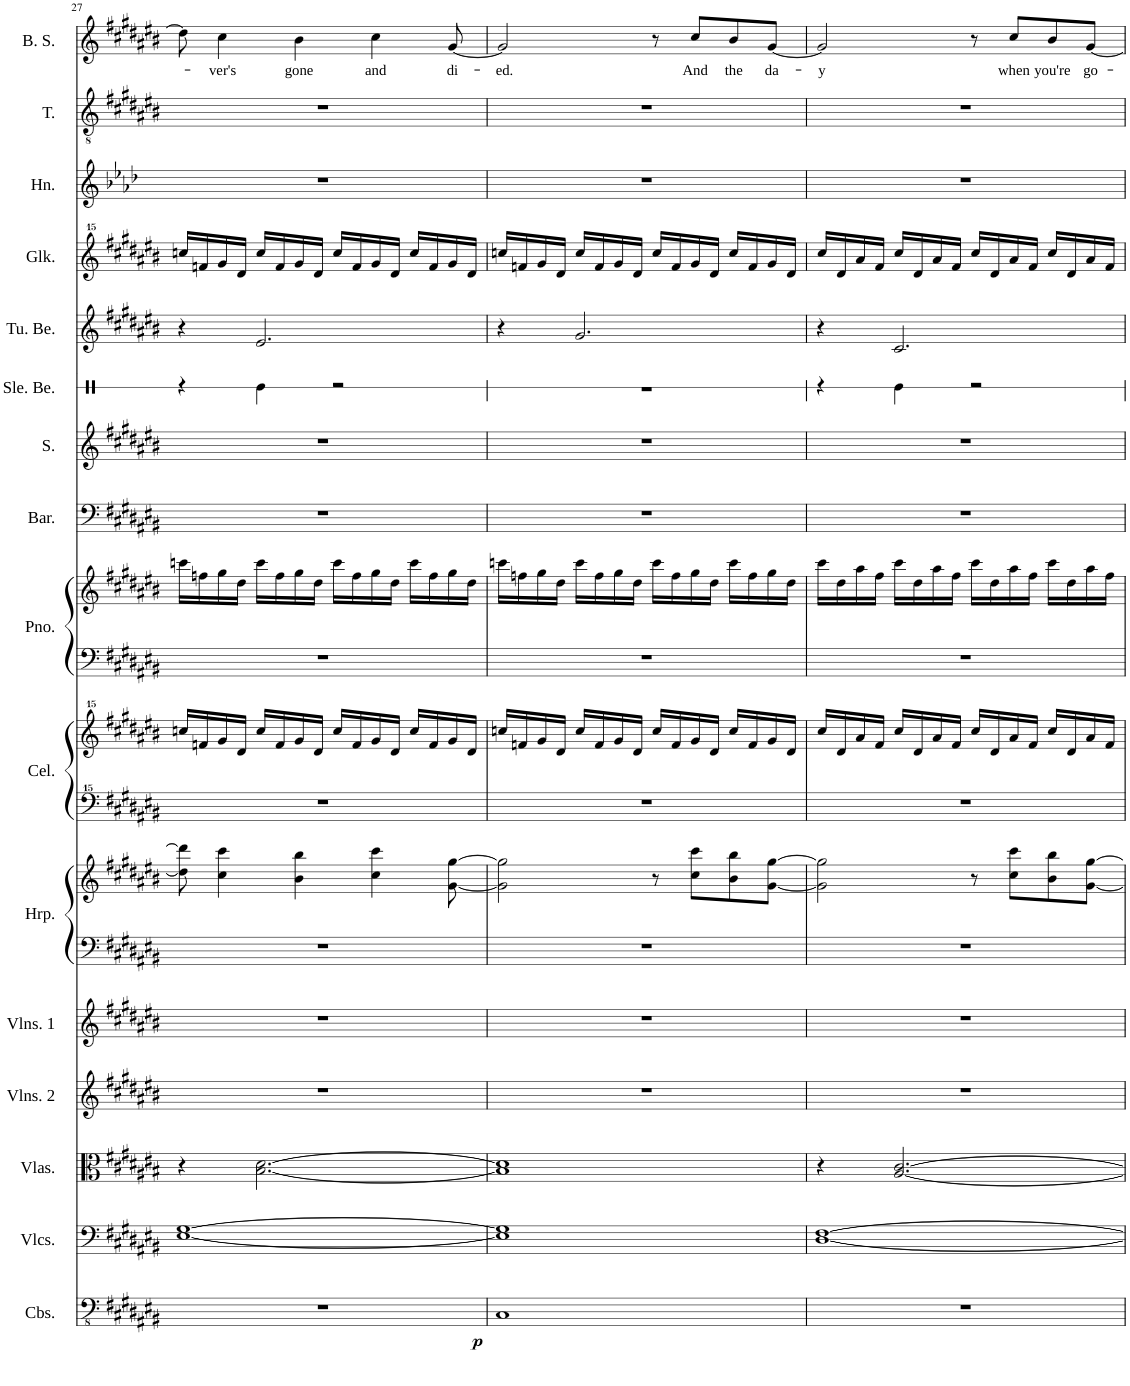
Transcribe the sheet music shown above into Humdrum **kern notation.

**kern	**dynam	**kern	**kern	**kern	**kern	**kern	**kern	**kern	**kern	**kern	**kern	**kern	**kern	**kern	**kern	**kern	**kern	**kern	**kern	**text
*part16	*part16	*part15	*part14	*part13	*part12	*part11	*part11	*part10	*part10	*part9	*part9	*part8	*part7	*part6	*part5	*part4	*part3	*part2	*part1	*part1
*staff19	*staff19	*staff18	*staff17	*staff16	*staff15	*staff14	*staff13	*staff12	*staff11	*staff10	*staff9	*staff8	*staff7	*staff6	*staff5	*staff4	*staff3	*staff2	*staff1	*staff1
*I"Contrabasses	*	*I"Violoncellos	*I"Violas	*I"Violins 2	*I"Violins 1	*I"Harp	*	*I"Celesta	*	*I"Piano	*	*I"Baritone	*I"Soprano	*I"Sleigh Bells	*I"Tubular Bells	*I"Glockenspiel	*I"Horn	*I"Tenor	*I"Boy Soprano	*
*I'Cbs.	*	*I'Vlcs.	*I'Vlas.	*I'Vlns. 2	*I'Vlns. 1	*I'Hrp.	*	*I'Cel.	*	*I'Pno.	*	*I'Bar.	*I'S.	*I'Sle. Be.	*I'Tu. Be.	*I'Glk.	*I'Hn.	*I'T.	*I'B. S.	*
!!LO:PB:g=z
*clefFv4	*	*clefF4	*clefC3	*clefG2	*clefG2	*clefF4	*clefG2	*clefF^^4	*clefG^^2	*clefF4	*clefG2	*clefF4	*clefG2	*clefX	*clefG2	*clefG^^2	*clefG2	*clefGv2	*clefG2	*
*	*	*	*	*	*	*	*	*	*	*	*	*	*	*	*	*	*Trd4c7	*	*	*
*k[f#c#g#d#a#e#b#]	*	*k[f#c#g#d#a#e#b#]	*k[f#c#g#d#a#e#b#]	*k[f#c#g#d#a#e#b#]	*k[f#c#g#d#a#e#b#]	*k[f#c#g#d#a#e#b#]	*k[f#c#g#d#a#e#b#]	*k[f#c#g#d#a#e#b#]	*k[f#c#g#d#a#e#b#]	*k[f#c#g#d#a#e#b#]	*k[f#c#g#d#a#e#b#]	*k[f#c#g#d#a#e#b#]	*k[f#c#g#d#a#e#b#]	*k[]	*k[f#c#g#d#a#e#b#]	*k[f#c#g#d#a#e#b#]	*k[b-e-a-d-]	*k[f#c#g#d#a#e#b#]	*k[f#c#g#d#a#e#b#]	*
*M4/4	*	*M4/4	*M4/4	*M4/4	*M4/4	*M4/4	*M4/4	*M4/4	*M4/4	*M4/4	*M4/4	*M4/4	*M4/4	*M4/4	*M4/4	*M4/4	*M4/4	*M4/4	*M4/4	*
=27	=27	=27	=27	=27	=27	=27	=27	=27	=27	=27	=27	=27	=27	=27	=27	=27	=27	=27	=27	=27
1r	.	[1E# [1G#	4r	1r	1r	1r	8dd#\] 8ddd#\]	1r	16ccccn/LL	1r	16cccn\LL	1r	1r	4r	4r	16ccccn/LL	1r	1r	8dd#\]	.
.	.	.	.	.	.	.	.	.	16fffn/	.	16ffn\	.	.	.	.	16fffn/	.	.	.	.
!	!	!	!	!	!	!	!	!	!	!	!	!	!	!	!	!	!	!	!	!LO:LY:b
.	.	.	.	.	.	.	4cc#\ 4ccc#\	.	16ggg#/	.	16gg#\	.	.	.	.	16ggg#/	.	.	4cc#\	-ver's
.	.	.	.	.	.	.	.	.	16ddd#/JJ	.	16dd#\JJ	.	.	.	.	16ddd#/JJ	.	.	.	.
.	.	.	[2.B#\ [2.d#\	.	.	.	.	.	16cccc/LL	.	16ccc\LL	.	.	4Re\	2.e#/	16cccc/LL	.	.	.	.
.	.	.	.	.	.	.	.	.	16fff/	.	16ff\	.	.	.	.	16fff/	.	.	.	.
!	!	!	!	!	!	!	!	!	!	!	!	!	!	!	!	!	!	!	!	!LO:LY:b
.	.	.	.	.	.	.	4b#\ 4bb#\	.	16ggg#/	.	16gg#\	.	.	.	.	16ggg#/	.	.	4b#\	gone
.	.	.	.	.	.	.	.	.	16ddd#/JJ	.	16dd#\JJ	.	.	.	.	16ddd#/JJ	.	.	.	.
.	.	.	.	.	.	.	.	.	16cccc/LL	.	16ccc\LL	.	.	2r	.	16cccc/LL	.	.	.	.
.	.	.	.	.	.	.	.	.	16fff/	.	16ff\	.	.	.	.	16fff/	.	.	.	.
!	!	!	!	!	!	!	!	!	!	!	!	!	!	!	!	!	!	!	!	!LO:LY:b
.	.	.	.	.	.	.	4cc#\ 4ccc#\	.	16ggg#/	.	16gg#\	.	.	.	.	16ggg#/	.	.	4cc#\	and
.	.	.	.	.	.	.	.	.	16ddd#/JJ	.	16dd#\JJ	.	.	.	.	16ddd#/JJ	.	.	.	.
.	.	.	.	.	.	.	.	.	16cccc/LL	.	16ccc\LL	.	.	.	.	16cccc/LL	.	.	.	.
.	.	.	.	.	.	.	.	.	16fff/	.	16ff\	.	.	.	.	16fff/	.	.	.	.
!	!	!	!	!	!	!	!	!	!	!	!	!	!	!	!	!	!	!	!	!LO:LY:b
.	.	.	.	.	.	.	[8g#\ [8gg#\	.	16ggg#/	.	16gg#\	.	.	.	.	16ggg#/	.	.	[8g#/	di-
.	.	.	.	.	.	.	.	.	16ddd#/JJ	.	16dd#\JJ	.	.	.	.	16ddd#/JJ	.	.	.	.
=28	=28	=28	=28	=28	=28	=28	=28	=28	=28	=28	=28	=28	=28	=28	=28	=28	=28	=28	=28	=28
!	!LO:DY:b	!	!	!	!	!	!	!	!	!	!	!	!	!	!	!	!	!	!	!LO:LY:b
1CC#	p	1E#] 1G#]	1B#] 1d#]	1r	1r	1r	2g#\] 2gg#\]	1r	16ccccn/LL	1r	16cccn\LL	1r	1r	1r	4r	16ccccn/LL	1r	1r	2g#/]	-ed.
.	.	.	.	.	.	.	.	.	16fffn/	.	16ffn\	.	.	.	.	16fffn/	.	.	.	.
.	.	.	.	.	.	.	.	.	16ggg#/	.	16gg#\	.	.	.	.	16ggg#/	.	.	.	.
.	.	.	.	.	.	.	.	.	16ddd#/JJ	.	16dd#\JJ	.	.	.	.	16ddd#/JJ	.	.	.	.
.	.	.	.	.	.	.	.	.	16cccc/LL	.	16ccc\LL	.	.	.	2.g#/	16cccc/LL	.	.	.	.
.	.	.	.	.	.	.	.	.	16fff/	.	16ff\	.	.	.	.	16fff/	.	.	.	.
.	.	.	.	.	.	.	.	.	16ggg#/	.	16gg#\	.	.	.	.	16ggg#/	.	.	.	.
.	.	.	.	.	.	.	.	.	16ddd#/JJ	.	16dd#\JJ	.	.	.	.	16ddd#/JJ	.	.	.	.
.	.	.	.	.	.	.	8r	.	16cccc/LL	.	16ccc\LL	.	.	.	.	16cccc/LL	.	.	8r	.
.	.	.	.	.	.	.	.	.	16fff/	.	16ff\	.	.	.	.	16fff/	.	.	.	.
!	!	!	!	!	!	!	!	!	!	!	!	!	!	!	!	!	!	!	!	!LO:LY:b
.	.	.	.	.	.	.	8cc#\ 8ccc#\L	.	16ggg#/	.	16gg#\	.	.	.	.	16ggg#/	.	.	8cc#/L	And
.	.	.	.	.	.	.	.	.	16ddd#/JJ	.	16dd#\JJ	.	.	.	.	16ddd#/JJ	.	.	.	.
!	!	!	!	!	!	!	!	!	!	!	!	!	!	!	!	!	!	!	!	!LO:LY:b
.	.	.	.	.	.	.	8b#\ 8bb#\	.	16cccc/LL	.	16ccc\LL	.	.	.	.	16cccc/LL	.	.	8b#/	the
.	.	.	.	.	.	.	.	.	16fff/	.	16ff\	.	.	.	.	16fff/	.	.	.	.
!	!	!	!	!	!	!	!	!	!	!	!	!	!	!	!	!	!	!	!	!LO:LY:b
.	.	.	.	.	.	.	[8g#\ [8gg#\J	.	16ggg#/	.	16gg#\	.	.	.	.	16ggg#/	.	.	[8g#/J	da-
.	.	.	.	.	.	.	.	.	16ddd#/JJ	.	16dd#\JJ	.	.	.	.	16ddd#/JJ	.	.	.	.
=29	=29	=29	=29	=29	=29	=29	=29	=29	=29	=29	=29	=29	=29	=29	=29	=29	=29	=29	=29	=29
!	!	!	!	!	!	!	!	!	!	!	!	!	!	!	!	!	!	!	!	!LO:LY:b
1r	.	[1D# [1F#	4r	1r	1r	1r	2g#\] 2gg#\]	1r	16cccc#/LL	1r	16ccc#\LL	1r	1r	4r	4r	16cccc#/LL	1r	1r	2g#/]	-y
.	.	.	.	.	.	.	.	.	16ddd#/	.	16dd#\	.	.	.	.	16ddd#/	.	.	.	.
.	.	.	.	.	.	.	.	.	16aaa#/	.	16aa#\	.	.	.	.	16aaa#/	.	.	.	.
.	.	.	.	.	.	.	.	.	16fff#/JJ	.	16ff#\JJ	.	.	.	.	16fff#/JJ	.	.	.	.
.	.	.	[2.A#/ [2.c#/	.	.	.	.	.	16cccc#/LL	.	16ccc#\LL	.	.	4Re\	2.c#/	16cccc#/LL	.	.	.	.
.	.	.	.	.	.	.	.	.	16ddd#/	.	16dd#\	.	.	.	.	16ddd#/	.	.	.	.
.	.	.	.	.	.	.	.	.	16aaa#/	.	16aa#\	.	.	.	.	16aaa#/	.	.	.	.
.	.	.	.	.	.	.	.	.	16fff#/JJ	.	16ff#\JJ	.	.	.	.	16fff#/JJ	.	.	.	.
.	.	.	.	.	.	.	8r	.	16cccc#/LL	.	16ccc#\LL	.	.	2r	.	16cccc#/LL	.	.	8r	.
.	.	.	.	.	.	.	.	.	16ddd#/	.	16dd#\	.	.	.	.	16ddd#/	.	.	.	.
!	!	!	!	!	!	!	!	!	!	!	!	!	!	!	!	!	!	!	!	!LO:LY:b
.	.	.	.	.	.	.	8cc#\ 8ccc#\L	.	16aaa#/	.	16aa#\	.	.	.	.	16aaa#/	.	.	8cc#/L	when
.	.	.	.	.	.	.	.	.	16fff#/JJ	.	16ff#\JJ	.	.	.	.	16fff#/JJ	.	.	.	.
!	!	!	!	!	!	!	!	!	!	!	!	!	!	!	!	!	!	!	!	!LO:LY:b
.	.	.	.	.	.	.	8b#\ 8bb#\	.	16cccc#/LL	.	16ccc#\LL	.	.	.	.	16cccc#/LL	.	.	8b#/	you're
.	.	.	.	.	.	.	.	.	16ddd#/	.	16dd#\	.	.	.	.	16ddd#/	.	.	.	.
!	!	!	!	!	!	!	!	!	!	!	!	!	!	!	!	!	!	!	!	!LO:LY:b
.	.	.	.	.	.	.	[8g#\ [8gg#\J	.	16aaa#/	.	16aa#\	.	.	.	.	16aaa#/	.	.	[8g#/J	go-
.	.	.	.	.	.	.	.	.	16fff#/JJ	.	16ff#\JJ	.	.	.	.	16fff#/JJ	.	.	.	.
=	=	=	=	=	=	=	=	=	=	=	=	=	=	=	=	=	=	=	=	=
*-	*-	*-	*-	*-	*-	*-	*-	*-	*-	*-	*-	*-	*-	*-	*-	*-	*-	*-	*-	*-
